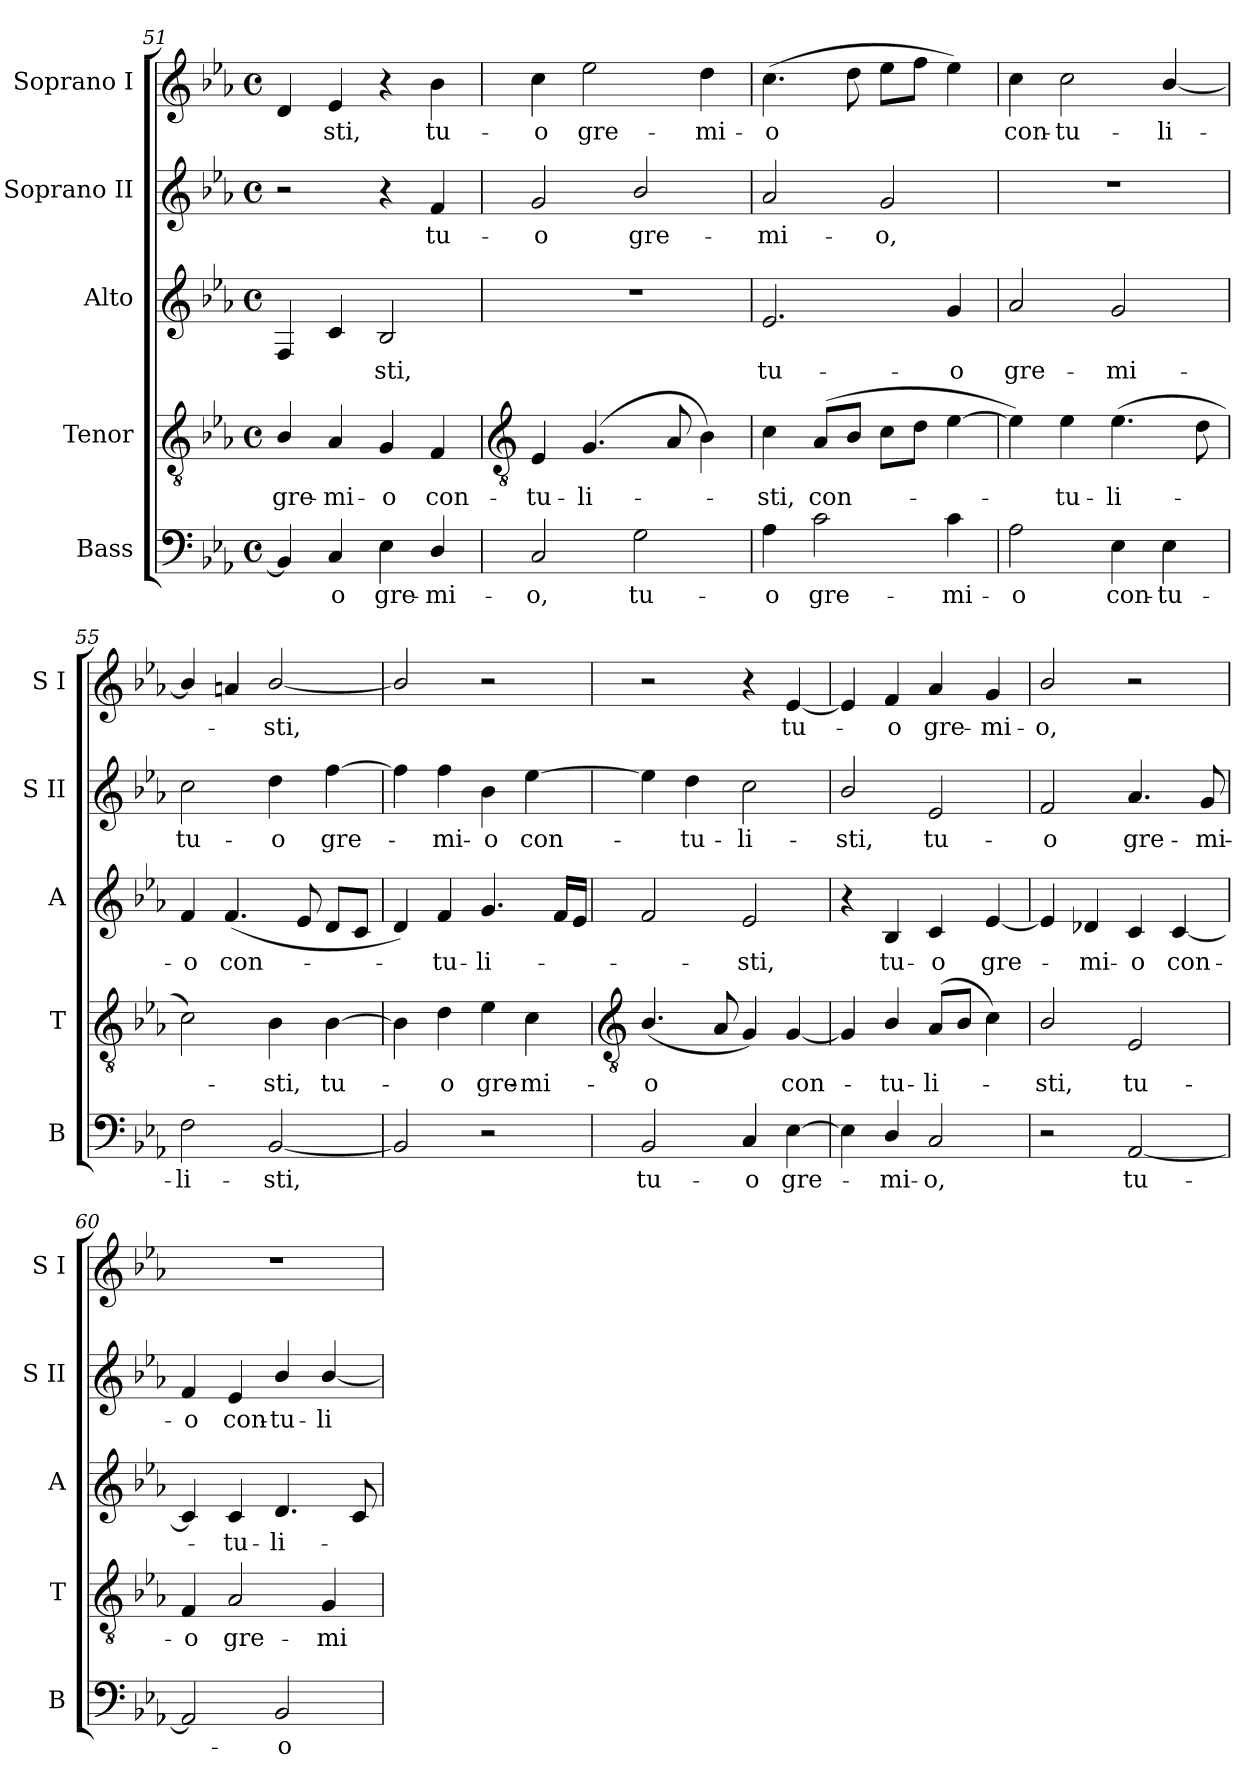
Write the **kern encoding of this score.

**kern	**text	**kern	**text	**kern	**text	**kern	**text	**kern	**text
*part5	*part5	*part4	*part4	*part3	*part3	*part2	*part2	*part1	*part1
*staff5	*staff5	*staff4	*staff4	*staff3	*staff3	*staff2	*staff2	*staff1	*staff1
*I"Bass	*	*I"Tenor	*	*I"Alto	*	*I"Soprano II	*	*I"Soprano I	*
*I'B	*	*I'T	*	*I'A	*	*I'S II	*	*I'S I	*
*clefF4	*	*clefGv2	*	*clefG2	*	*clefG2	*	*clefG2	*
*k[b-e-a-]	*	*k[b-e-a-]	*	*k[b-e-a-]	*	*k[b-e-a-]	*	*k[b-e-a-]	*
*E-:	*	*E-:	*	*E-:	*	*E-:	*	*E-:	*
*M4/4	*	*M4/4	*	*M4/4	*	*M4/4	*	*M4/4	*
*met(c)	*	*met(c)	*	*met(c)	*	*met(c)	*	*met(c)	*
=51	=51	=51	=51	=51	=51	=51	=51	=51	=51
!	!	!	!LO:LY:b	!	!	!	!	!	!
4BB-]	.	4B-/	gre-	4F	.	2r	.	4d	.
!	!LO:LY:b	!	!LO:LY:b	!	!	!	!	!	!LO:LY:b
4C	o	4A-	-mi-	4c	.	.	.	4e-	sti,
!	!LO:LY:b	!	!LO:LY:b	!	!LO:LY:b	!	!	!	!
4E-	gre-	4G	-o	2B-	sti,	4r	.	4r	.
!	!LO:LY:b	!	!LO:LY:b	!	!	!	!LO:LY:b	!	!LO:LY:b
4D/	-mi-	4F	con-	.	.	4f	tu-	4b-	tu-
!!LO:LB:g=z
=52	=52	=52	=52	=52	=52	=52	=52	=52	=52
*	*	*clefGv2	*	*	*	*	*	*	*
!	!LO:LY:b	!	!LO:LY:b	!	!	!	!LO:LY:b	!	!LO:LY:b
2C	-o,	4E-	-tu-	1r	.	2g	-o	4cc	-o
!	!	!	!LO:LY:b	!	!	!	!	!	!LO:LY:b
.	.	(<4.G	-li-	.	.	.	.	2ee-	gre-
!	!LO:LY:b	!	!	!	!	!	!LO:LY:b	!	!
2G	tu-	.	.	.	.	2b-/	gre-	.	.
.	.	8A-	.	.	.	.	.	.	.
!	!	!	!	!	!	!	!	!	!LO:LY:b
.	.	4B-)	.	.	.	.	.	4dd	-mi-
=53	=53	=53	=53	=53	=53	=53	=53	=53	=53
!	!LO:LY:b	!	!LO:LY:b	!	!LO:LY:b	!	!LO:LY:b	!	!LO:LY:b
4A-	-o	4c	sti,	2.e-	tu-	2a-	-mi-	(>4.cc	-o
!	!LO:LY:b	!	!LO:LY:b	!	!	!	!	!	!
2c	gre-	(<8A-L	con-	.	.	.	.	.	.
.	.	8B-J	.	.	.	.	.	8dd	.
!	!	!	!	!	!	!	!LO:LY:b	!	!
.	.	8cL	.	.	.	2g	-o,	8ee-L	.
.	.	8dJ	.	.	.	.	.	8ffJ	.
!	!LO:LY:b	!	!	!	!LO:LY:b	!	!	!	!
4c	-mi-	[4e-	.	4g	-o	.	.	4ee-)	.
=54	=54	=54	=54	=54	=54	=54	=54	=54	=54
!	!LO:LY:b	!	!	!	!LO:LY:b	!	!	!	!LO:LY:b
2A-	-o	4e-])	.	2a-	gre-	1r	.	4cc	con-
!	!	!	!LO:LY:b	!	!	!	!	!	!LO:LY:b
.	.	4e-	tu-	.	.	.	.	2cc	-tu-
!	!LO:LY:b	!	!LO:LY:b	!	!LO:LY:b	!	!	!	!
4E-	con-	(>4.e-	-li-	2g	-mi-	.	.	.	.
!	!LO:LY:b	!	!	!	!	!	!	!	!LO:LY:b
4E-	-tu-	.	.	.	.	.	.	[4b-/	-li-
.	.	8d	.	.	.	.	.	.	.
=55	=55	=55	=55	=55	=55	=55	=55	=55	=55
!	!LO:LY:b	!	!	!	!LO:LY:b	!	!LO:LY:b	!	!
2F	-li-	2c)	.	4f	-o	2cc	tu-	4b-/]	.
!	!	!	!	!	!LO:LY:b	!	!	!	!
.	.	.	.	(<4.f	con-	.	.	4a	.
!	!LO:LY:b	!	!LO:LY:b	!	!	!	!LO:LY:b	!	!LO:LY:b
[2BB-	-sti,	4B-	sti,	.	.	4dd	-o	[2b-/	sti,
.	.	.	.	8e-	.	.	.	.	.
!	!	!	!LO:LY:b	!	!	!	!LO:LY:b	!	!
.	.	[4B-	tu-	8dL	.	[4ff	gre-	.	.
.	.	.	.	8cJ	.	.	.	.	.
=56	=56	=56	=56	=56	=56	=56	=56	=56	=56
2BB-]	.	4B-]	.	4d)	.	4ff]	.	2b-/]	.
!	!	!	!LO:LY:b	!	!LO:LY:b	!	!LO:LY:b	!	!
.	.	4d	o	4f	tu-	4ff	mi-	.	.
!	!	!	!LO:LY:b	!	!LO:LY:b	!	!LO:LY:b	!	!
2r	.	4e-	gre-	4.g	-li-	4b-	-o	2r	.
!	!	!	!LO:LY:b	!	!	!	!LO:LY:b	!	!
.	.	4c	-mi-	.	.	[4ee-	con-	.	.
.	.	.	.	16fLL	.	.	.	.	.
.	.	.	.	16e-JJ	.	.	.	.	.
!!LO:LB:g=z
=57	=57	=57	=57	=57	=57	=57	=57	=57	=57
*	*	*clefGv2	*	*	*	*	*	*	*
!	!LO:LY:b	!	!LO:LY:b	!	!	!	!	!	!
2BB-	tu-	(<4.B-/	-o	2f	.	4ee-]	.	2r	.
!	!	!	!	!	!	!	!LO:LY:b	!	!
.	.	.	.	.	.	4dd	tu-	.	.
.	.	8A-	.	.	.	.	.	.	.
!	!LO:LY:b	!	!	!	!LO:LY:b	!	!LO:LY:b	!	!
4C	-o	4G)	.	2e-	sti,	2cc	-li-	4r	.
!	!LO:LY:b	!	!LO:LY:b	!	!	!	!	!	!LO:LY:b
[4E-	gre-	[4G	con-	.	.	.	.	[4e-	tu-
=58	=58	=58	=58	=58	=58	=58	=58	=58	=58
!	!	!	!	!	!	!	!LO:LY:b	!	!
4E-]	.	4G]	.	4r	.	2b-/	-sti,	4e-]	.
!	!LO:LY:b	!	!LO:LY:b	!	!LO:LY:b	!	!	!	!LO:LY:b
4D/	mi-	4B-/	tu-	4B-	tu-	.	.	4f	o
!	!LO:LY:b	!	!LO:LY:b	!	!LO:LY:b	!	!LO:LY:b	!	!LO:LY:b
2C	-o,	(<8A-L	-li-	4c	-o	2e-	tu-	4a-	gre-
.	.	8B-J	.	.	.	.	.	.	.
!	!	!	!	!	!LO:LY:b	!	!	!	!LO:LY:b
.	.	4c)	.	[4e-	gre-	.	.	4g	-mi-
=59	=59	=59	=59	=59	=59	=59	=59	=59	=59
!	!	!	!LO:LY:b	!	!	!	!LO:LY:b	!	!LO:LY:b
2r	.	2B-/	sti,	4e-]	.	2f	-o	2b-/	-o,
!	!	!	!	!	!LO:LY:b	!	!	!	!
.	.	.	.	4d-X	mi-	.	.	.	.
!	!LO:LY:b	!	!LO:LY:b	!	!LO:LY:b	!	!LO:LY:b	!	!
[2AA-	tu-	2E-	tu-	4c	-o	4.a-	gre-	2r	.
!	!	!	!	!	!LO:LY:b	!	!	!	!
.	.	.	.	[4c	con-	.	.	.	.
!	!	!	!	!	!	!	!LO:LY:b	!	!
.	.	.	.	.	.	8g	-mi-	.	.
=60	=60	=60	=60	=60	=60	=60	=60	=60	=60
!	!	!	!LO:LY:b	!	!	!	!LO:LY:b	!	!
2AA-]	.	4F	-o	4c]	.	4f	-o	1r	.
!	!	!	!LO:LY:b	!	!LO:LY:b	!	!LO:LY:b	!	!
.	.	2A-	gre-	4c	tu-	4e-	con-	.	.
!	!LO:LY:b	!	!	!	!LO:LY:b	!	!LO:LY:b	!	!
2BB-	o	.	.	4.d	-li-	4b-/	-tu-	.	.
!	!	!	!LO:LY:b	!	!	!	!LO:LY:b	!	!
.	.	4G	-mi-	.	.	[4b-/	-li-	.	.
.	.	.	.	8c	.	.	.	.	.
=	=	=	=	=	=	=	=	=	=
*-	*-	*-	*-	*-	*-	*-	*-	*-	*-
